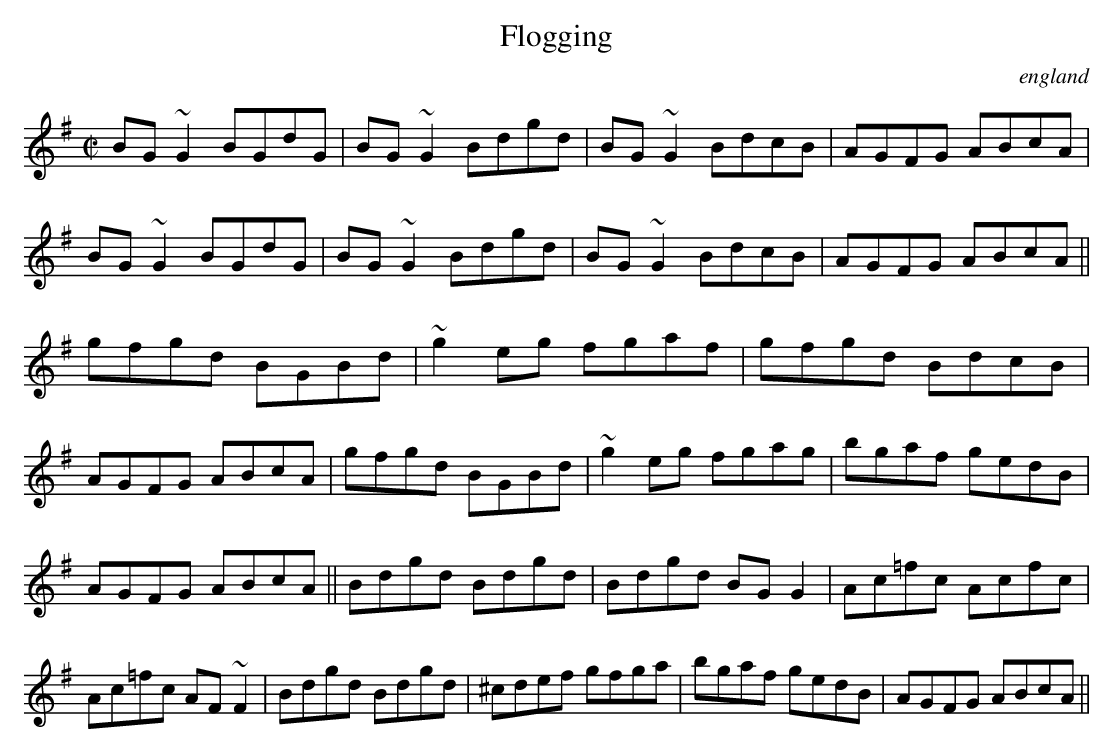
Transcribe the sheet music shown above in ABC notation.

X:1
T:Flogging
O:england
E:9
E:9
M:C|
K:G
BG~G2 BGdG|BG~G2 Bdgd|BG~G2 BdcB|AGFG ABcA|\
BG~G2 BGdG|BG~G2 Bdgd|BG~G2 BdcB|AGFG ABcA||\
gfgd BGBd|~g2eg fgaf|gfgd BdcB|AGFG ABcA|\
gfgd BGBd|~g2 eg fgag|bgaf gedB|AGFG ABcA||\
Bdgd Bdgd|Bdgd BG G2|Ac=fc Acfc|Ac=fc AF~F2|\
Bdgd Bdgd|^cdef gfga|bgaf gedB|AGFG ABcA||
\vfill\eject
